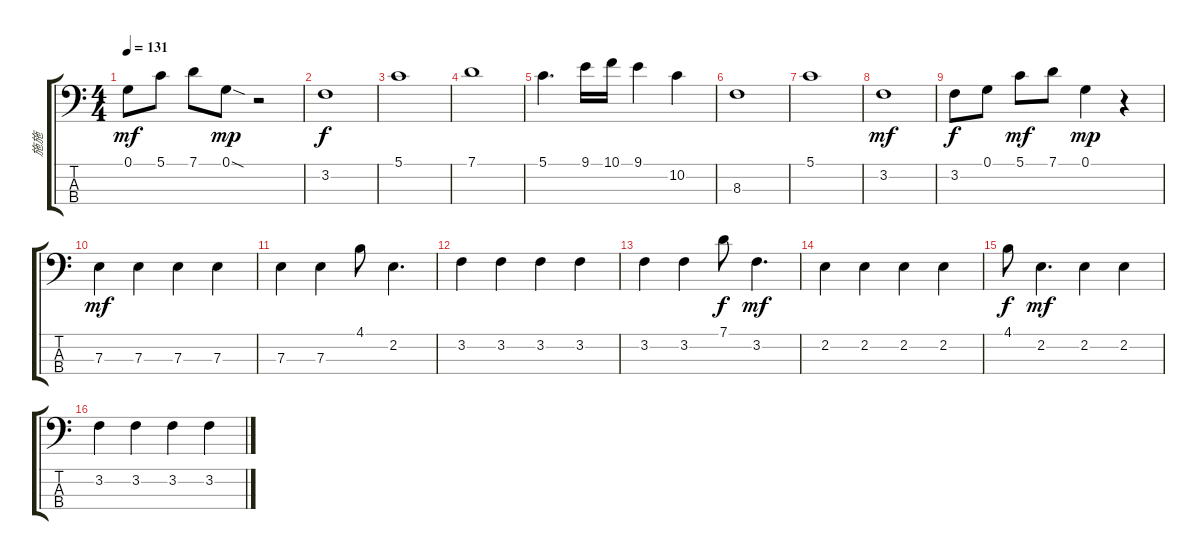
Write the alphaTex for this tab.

\track ("施施" "施施") {instrument electricbassfinger}
\staff {score tabs}
\tuning (G2 D2 A1 E1) {hide}
\ts (4 4)
\tempo 131
\clef f4
\ks c
0.1.8{dy mf} 5.1.8 7.1.8 0.1{sod}.8{dy mp} r.2 |
3.2.1{dy f} |
5.1.1 |
7.1.1 |
5.1.4{d} 9.1.16 10.1.16 9.1.4 10.2.4 |
8.3.1 |
5.1.1 |
3.2.1{dy mf} |
3.2.8{dy f} 0.1.8 5.1.8{dy mf} 7.1.8 0.1.4{dy mp} r.4 |
7.3.4{dy mf} 7.3.4 7.3.4 7.3.4 |
7.3.4 7.3.4 4.1.8 2.2.4{d} |
3.2.4 3.2.4 3.2.4 3.2.4 |
3.2.4 3.2.4 7.1.8{dy f} 3.2.4{d dy mf} |
2.2.4 2.2.4 2.2.4 2.2.4 |
4.1.8{dy f} 2.2.4{d dy mf} 2.2.4 2.2.4 |
3.2.4 3.2.4 3.2.4 3.2.4
